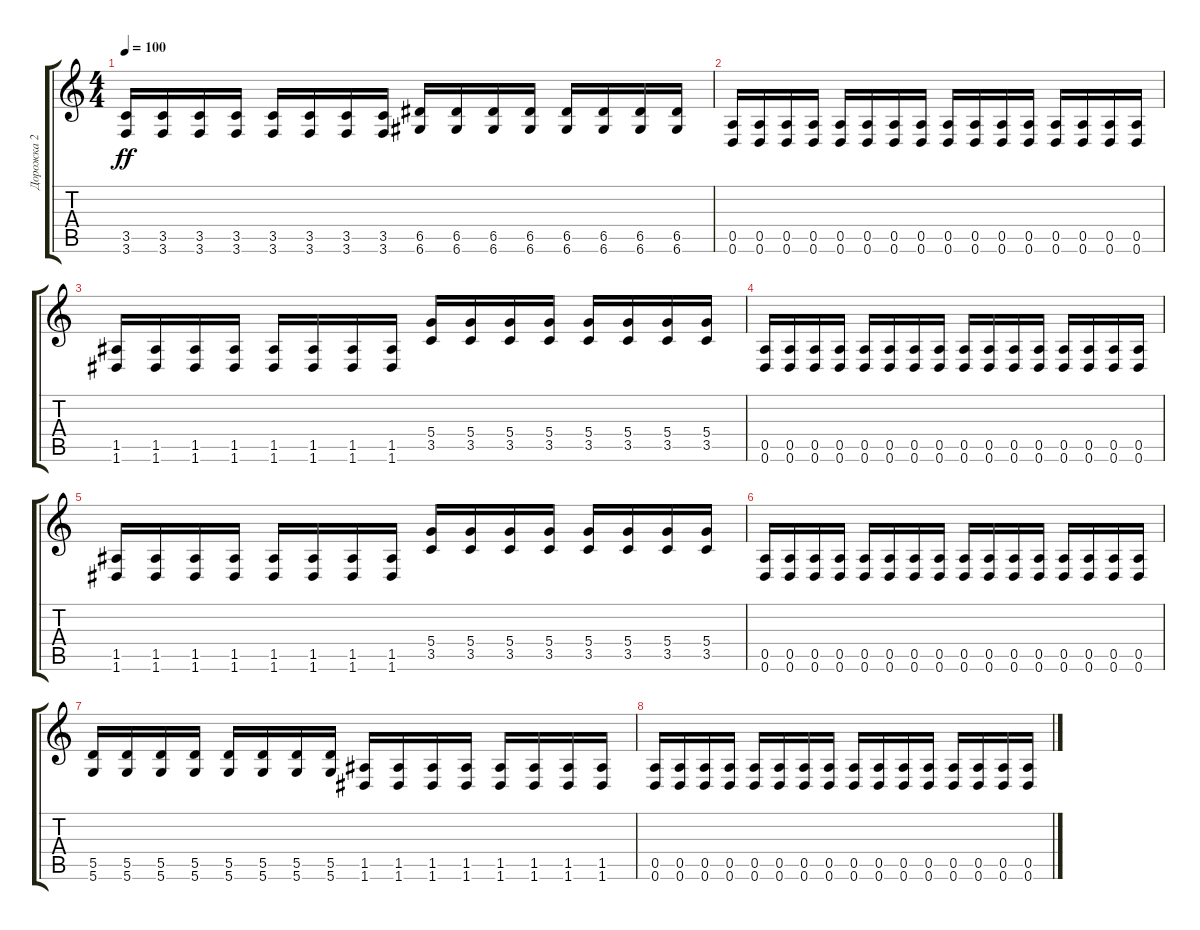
\track ("Дорожка 2" "Дорожка 2") {instrument contrabass}
\staff {score tabs}
\tuning (E4 B3 G3 D3 A2 D2) {hide}
\ts (4 4)
\tempo 100
\clef g2
\ks c
(3.5 3.6).16{dy ff} (3.5 3.6).16 (3.5 3.6).16 (3.5 3.6).16 (3.5 3.6).16 (3.5 3.6).16 (3.5 3.6).16 (3.5 3.6).16 (6.5 6.6).16 (6.5 6.6).16 (6.5 6.6).16 (6.5 6.6).16 (6.5 6.6).16 (6.5 6.6).16 (6.5 6.6).16 (6.5 6.6).16 |
(0.5 0.6).16 (0.5 0.6).16 (0.5 0.6).16 (0.5 0.6).16 (0.5 0.6).16 (0.5 0.6).16 (0.5 0.6).16 (0.5 0.6).16 (0.5 0.6).16 (0.5 0.6).16 (0.5 0.6).16 (0.5 0.6).16 (0.5 0.6).16 (0.5 0.6).16 (0.5 0.6).16 (0.5 0.6).16 |
(1.5 1.6).16 (1.5 1.6).16 (1.5 1.6).16 (1.5 1.6).16 (1.5 1.6).16 (1.5 1.6).16 (1.5 1.6).16 (1.5 1.6).16 (5.4 3.5).16 (5.4 3.5).16 (5.4 3.5).16 (5.4 3.5).16 (5.4 3.5).16 (5.4 3.5).16 (5.4 3.5).16 (5.4 3.5).16 |
(0.5 0.6).16 (0.5 0.6).16 (0.5 0.6).16 (0.5 0.6).16 (0.5 0.6).16 (0.5 0.6).16 (0.5 0.6).16 (0.5 0.6).16 (0.5 0.6).16 (0.5 0.6).16 (0.5 0.6).16 (0.5 0.6).16 (0.5 0.6).16 (0.5 0.6).16 (0.5 0.6).16 (0.5 0.6).16 |
(1.5 1.6).16 (1.5 1.6).16 (1.5 1.6).16 (1.5 1.6).16 (1.5 1.6).16 (1.5 1.6).16 (1.5 1.6).16 (1.5 1.6).16 (5.4 3.5).16 (5.4 3.5).16 (5.4 3.5).16 (5.4 3.5).16 (5.4 3.5).16 (5.4 3.5).16 (5.4 3.5).16 (5.4 3.5).16 |
(0.5 0.6).16 (0.5 0.6).16 (0.5 0.6).16 (0.5 0.6).16 (0.5 0.6).16 (0.5 0.6).16 (0.5 0.6).16 (0.5 0.6).16 (0.5 0.6).16 (0.5 0.6).16 (0.5 0.6).16 (0.5 0.6).16 (0.5 0.6).16 (0.5 0.6).16 (0.5 0.6).16 (0.5 0.6).16 |
(5.5 5.6).16 (5.5 5.6).16 (5.5 5.6).16 (5.5 5.6).16 (5.5 5.6).16 (5.5 5.6).16 (5.5 5.6).16 (5.5 5.6).16 (1.5 1.6).16 (1.5 1.6).16 (1.5 1.6).16 (1.5 1.6).16 (1.5 1.6).16 (1.5 1.6).16 (1.5 1.6).16 (1.5 1.6).16 |
(0.5 0.6).16 (0.5 0.6).16 (0.5 0.6).16 (0.5 0.6).16 (0.5 0.6).16 (0.5 0.6).16 (0.5 0.6).16 (0.5 0.6).16 (0.5 0.6).16 (0.5 0.6).16 (0.5 0.6).16 (0.5 0.6).16 (0.5 0.6).16 (0.5 0.6).16 (0.5 0.6).16 (0.5 0.6).16
